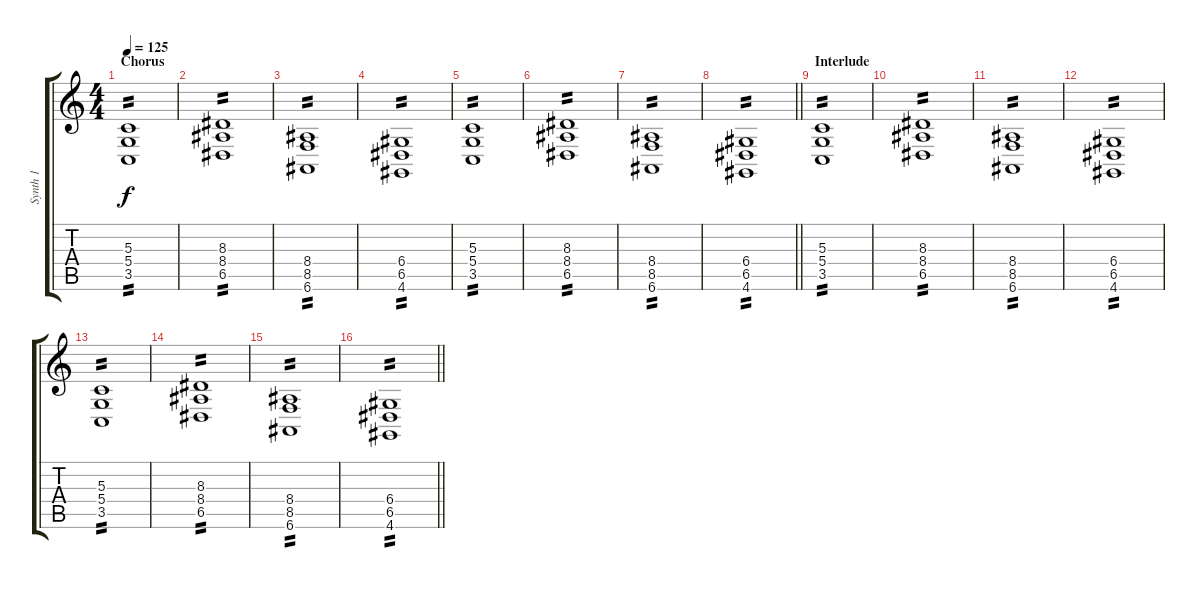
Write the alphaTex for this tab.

\track ("Synth 1" "Synth 1") {instrument stringensemble1}
\staff {score tabs}
\tuning (E4 B3 G3 D3 A2 E2) {hide}
\ts (4 4)
\section ("" "Chorus")
\tempo 125
\clef g2
\ks c
(5.3 5.4 3.5).1{tp 2 dy f} |
(8.3 8.4 6.5).1{tp 2} |
(8.4 8.5 6.6).1{tp 2} |
(6.4 6.5 4.6).1{tp 2} |
(5.3 5.4 3.5).1{tp 2} |
(8.3 8.4 6.5).1{tp 2} |
(8.4 8.5 6.6).1{tp 2} |
\barLineRight lightlight
(6.4 6.5 4.6).1{tp 2} |
\section ("" "Interlude")
(5.3 5.4 3.5).1{tp 2} |
(8.3 8.4 6.5).1{tp 2} |
(8.4 8.5 6.6).1{tp 2} |
(6.4 6.5 4.6).1{tp 2} |
(5.3 5.4 3.5).1{tp 2} |
(8.3 8.4 6.5).1{tp 2} |
(8.4 8.5 6.6).1{tp 2} |
\barLineRight lightlight
(6.4 6.5 4.6).1{tp 2}
